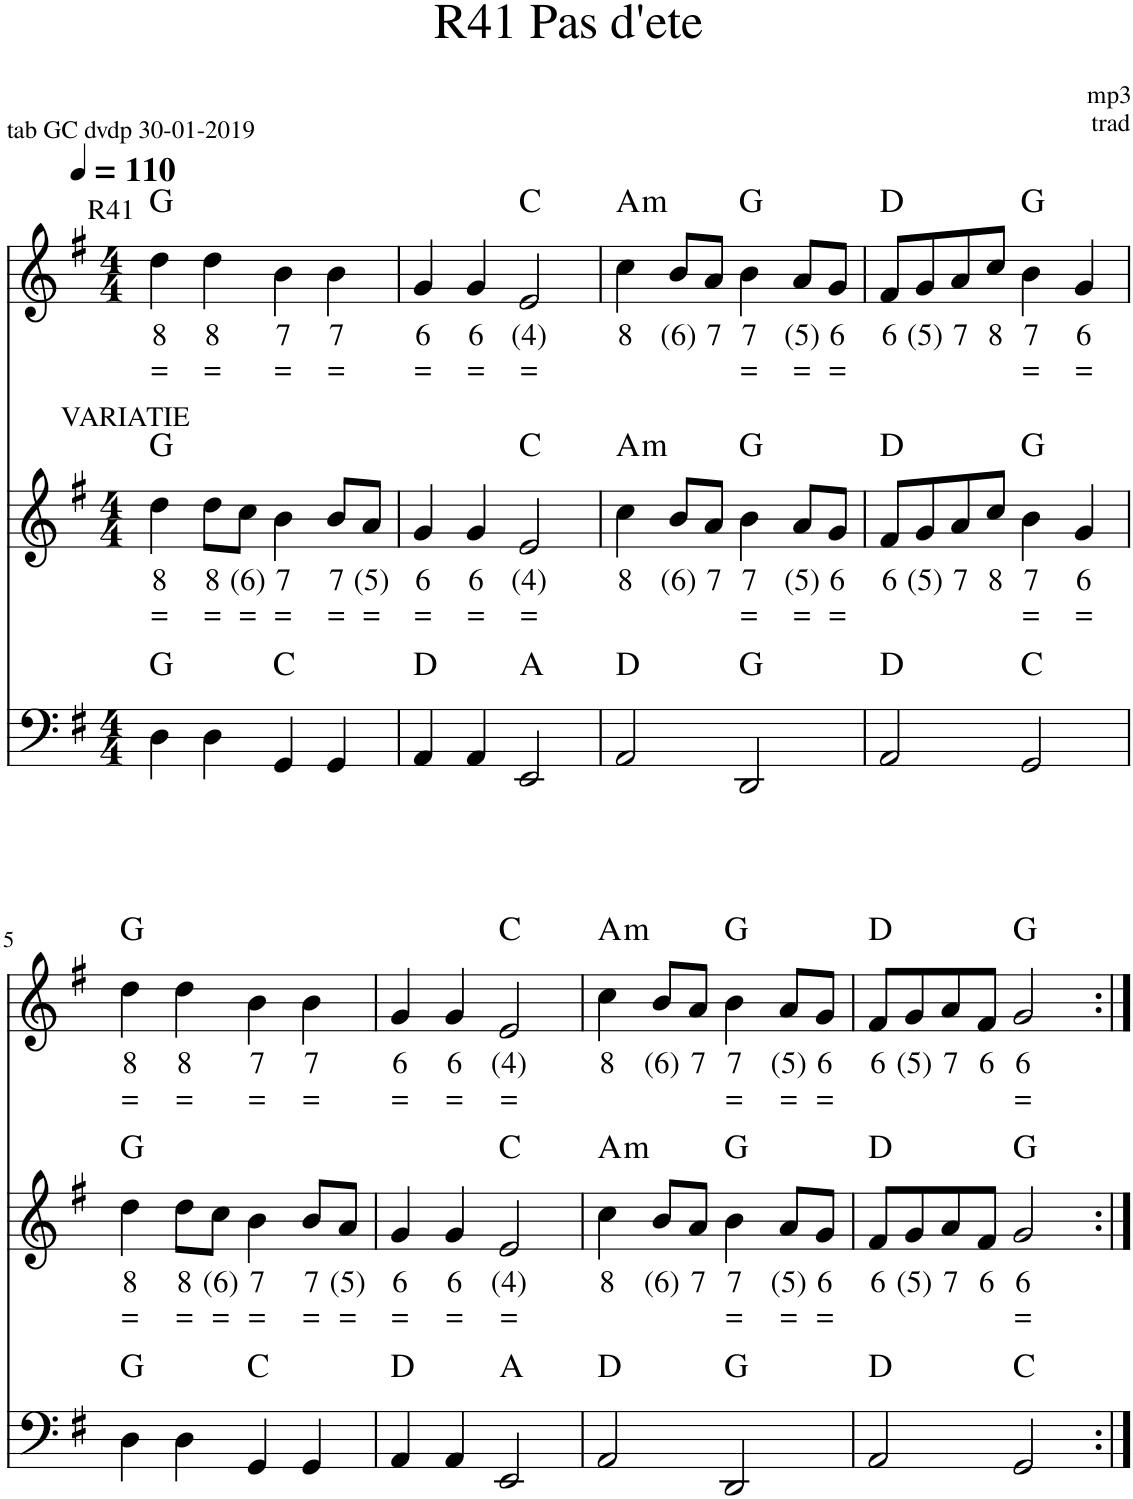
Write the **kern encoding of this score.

**kern	**kern	**text	**text	**kern	**text	**text	**harte	**kern	**text	**text	**harte
*part4	*part3	*part3	*part3	*part2	*part2	*part2	*part2	*part1	*part1	*part1	*part1
*staff4	*staff3	*staff3	*staff3	*staff2	*staff2	*staff2	*	*staff1	*staff1	*staff1	*
*I"Stem	*I"Stem	*	*	*I"Stem	*	*	*	*I"Piano	*	*	*
*	*stria5	*	*	*	*	*	*	*	*	*	*
*clefF4	*clefG2	*	*	*clefG2	*	*	*	*clefG2	*	*	*
*k[f#]	*k[f#]	*	*	*k[f#]	*	*	*	*k[f#]	*	*	*
*M4/4	*M4/4	*	*	*M4/4	*	*	*	*M4/4	*	*	*
*MM110	*MM110	*	*	*MM110	*	*	*	*MM110	*	*	*
=1	=1	=1	=1	=1	=1	=1	=1	=1	=1	=1	=1
!	!	!	!	!	!	!	!	!LO:TX:a:t=R41	!	!	!
!	!	!	!	!LO:TX:a:t=VARIATIE	!	!	!	!	!	!	!
!	!LO:TX:a:t=SIMPEL	!	!	!	!	!	!	!	!	!	!
!	!	!	!	!	!LO:LY:b	!LO:LY:b	!	!	!LO:LY:b	!LO:LY:b	!
4D\	4dd	8	=	4dd\	8	=	G:maj	4dd\	8	=	G:maj
!	!	!	!	!	!LO:LY:b	!LO:LY:b	!	!	!LO:LY:b	!LO:LY:b	!
4D\	4dd	8	=	8dd\L	8	=	.	4dd\	8	=	.
!	!	!	!	!	!LO:LY:b	!LO:LY:b	!	!	!	!	!
.	.	.	.	8cc\J	(6)	=	.	.	.	.	.
!	!	!	!	!	!LO:LY:b	!LO:LY:b	!	!	!LO:LY:b	!LO:LY:b	!
4GG/	4b	7	=	4b\	7	=	.	4b\	7	=	.
!	!	!	!	!	!LO:LY:b	!LO:LY:b	!	!	!LO:LY:b	!LO:LY:b	!
4GG/	4b	7	=	8b/L	7	=	.	4b\	7	=	.
!	!	!	!	!	!LO:LY:b	!LO:LY:b	!	!	!	!	!
.	.	.	.	8a/J	(5)	=	.	.	.	.	.
=2	=2	=2	=2	=2	=2	=2	=2	=2	=2	=2	=2
!	!	!	!	!	!LO:LY:b	!LO:LY:b	!	!	!LO:LY:b	!LO:LY:b	!
4AA/	4g	6	=	4g/	6	=	.	4g/	6	=	.
!	!	!	!	!	!LO:LY:b	!LO:LY:b	!	!	!LO:LY:b	!LO:LY:b	!
4AA/	4g	6	=	4g/	6	=	.	4g/	6	=	.
!	!	!	!	!	!LO:LY:b	!LO:LY:b	!	!	!LO:LY:b	!LO:LY:b	!
2EE/	2e	(4)	=	2e/	(4)	=	C:maj	2e/	(4)	=	C:maj
=3	=3	=3	=3	=3	=3	=3	=3	=3	=3	=3	=3
!	!	!	!	!	!LO:LY:b	!	!LO:H:kt=m	!	!LO:LY:b	!	!LO:H:kt=m
2AA/	4cc	8	.	4cc\	8	.	A:min	4cc\	8	.	A:min
!	!	!	!	!	!LO:LY:b	!	!	!	!LO:LY:b	!	!
.	8b/L	(6)	.	8b/L	(6)	.	.	8b/L	(6)	.	.
!	!	!	!	!	!LO:LY:b	!	!	!	!LO:LY:b	!	!
.	8a/J	7	.	8a/J	7	.	.	8a/J	7	.	.
!	!	!	!	!	!LO:LY:b	!LO:LY:b	!	!	!LO:LY:b	!LO:LY:b	!
2DD/	4b	7	=	4b\	7	=	G:maj	4b\	7	=	G:maj
!	!	!	!	!	!LO:LY:b	!LO:LY:b	!	!	!LO:LY:b	!LO:LY:b	!
.	8a/L	(5)	=	8a/L	(5)	=	.	8a/L	(5)	=	.
!	!	!	!	!	!LO:LY:b	!LO:LY:b	!	!	!LO:LY:b	!LO:LY:b	!
.	8g/J	6	=	8g/J	6	=	.	8g/J	6	=	.
=4	=4	=4	=4	=4	=4	=4	=4	=4	=4	=4	=4
!	!	!	!	!	!LO:LY:b	!	!	!	!LO:LY:b	!	!
2AA/	8f#/L	6	.	8f#/L	6	.	D:maj	8f#/L	6	.	D:maj
!	!	!	!	!	!LO:LY:b	!	!	!	!LO:LY:b	!	!
.	8g/J	(5)	.	8g/	(5)	.	.	8g/	(5)	.	.
!	!	!	!	!	!LO:LY:b	!	!	!	!LO:LY:b	!	!
.	8a\L	7	.	8a/	7	.	.	8a/	7	.	.
!	!	!	!	!	!LO:LY:b	!	!	!	!LO:LY:b	!	!
.	8cc\J	8	.	8cc/J	8	.	.	8cc/J	8	.	.
!	!	!	!	!	!LO:LY:b	!LO:LY:b	!	!	!LO:LY:b	!LO:LY:b	!
2GG/	4b	7	=	4b\	7	=	G:maj	4b\	7	=	G:maj
!	!	!	!	!	!LO:LY:b	!LO:LY:b	!	!	!LO:LY:b	!LO:LY:b	!
.	4g	6	=	4g/	6	=	.	4g/	6	=	.
!!LO:LB:g=z
=5	=5	=5	=5	=5	=5	=5	=5	=5	=5	=5	=5
!	!	!	!	!	!LO:LY:b	!LO:LY:b	!	!	!LO:LY:b	!LO:LY:b	!
4D\	4dd	8	=	4dd\	8	=	G:maj	4dd\	8	=	G:maj
!	!	!	!	!	!LO:LY:b	!LO:LY:b	!	!	!LO:LY:b	!LO:LY:b	!
4D\	4dd	8	=	8dd\L	8	=	.	4dd\	8	=	.
!	!	!	!	!	!LO:LY:b	!LO:LY:b	!	!	!	!	!
.	.	.	.	8cc\J	(6)	=	.	.	.	.	.
!	!	!	!	!	!LO:LY:b	!LO:LY:b	!	!	!LO:LY:b	!LO:LY:b	!
4GG/	4b	7	=	4b\	7	=	.	4b\	7	=	.
!	!	!	!	!	!LO:LY:b	!LO:LY:b	!	!	!LO:LY:b	!LO:LY:b	!
4GG/	4b	7	=	8b/L	7	=	.	4b\	7	=	.
!	!	!	!	!	!LO:LY:b	!LO:LY:b	!	!	!	!	!
.	.	.	.	8a/J	(5)	=	.	.	.	.	.
=6	=6	=6	=6	=6	=6	=6	=6	=6	=6	=6	=6
!	!	!	!	!	!LO:LY:b	!LO:LY:b	!	!	!LO:LY:b	!LO:LY:b	!
4AA/	4g	6	=	4g/	6	=	.	4g/	6	=	.
!	!	!	!	!	!LO:LY:b	!LO:LY:b	!	!	!LO:LY:b	!LO:LY:b	!
4AA/	4g	6	=	4g/	6	=	.	4g/	6	=	.
!	!	!	!	!	!LO:LY:b	!LO:LY:b	!	!	!LO:LY:b	!LO:LY:b	!
2EE/	2e	(4)	=	2e/	(4)	=	C:maj	2e/	(4)	=	C:maj
=7	=7	=7	=7	=7	=7	=7	=7	=7	=7	=7	=7
!	!	!	!	!	!LO:LY:b	!	!LO:H:kt=m	!	!LO:LY:b	!	!LO:H:kt=m
2AA/	4cc	8	.	4cc\	8	.	A:min	4cc\	8	.	A:min
!	!	!	!	!	!LO:LY:b	!	!	!	!LO:LY:b	!	!
.	8b/L	(6)	.	8b/L	(6)	.	.	8b/L	(6)	.	.
!	!	!	!	!	!LO:LY:b	!	!	!	!LO:LY:b	!	!
.	8a/J	7	.	8a/J	7	.	.	8a/J	7	.	.
!	!	!	!	!	!LO:LY:b	!LO:LY:b	!	!	!LO:LY:b	!LO:LY:b	!
2DD/	4b	7	=	4b\	7	=	G:maj	4b\	7	=	G:maj
!	!	!	!	!	!LO:LY:b	!LO:LY:b	!	!	!LO:LY:b	!LO:LY:b	!
.	8a/L	(5)	=	8a/L	(5)	=	.	8a/L	(5)	=	.
!	!	!	!	!	!LO:LY:b	!LO:LY:b	!	!	!LO:LY:b	!LO:LY:b	!
.	8g/J	6	=	8g/J	6	=	.	8g/J	6	=	.
=8	=8	=8	=8	=8	=8	=8	=8	=8	=8	=8	=8
!	!	!	!	!	!LO:LY:b	!	!	!	!LO:LY:b	!	!
2AA/	8f#/L	6	.	8f#/L	6	.	D:maj	8f#/L	6	.	D:maj
!	!	!	!	!	!LO:LY:b	!	!	!	!LO:LY:b	!	!
.	8g/J	(5)	.	8g/	(5)	.	.	8g/	(5)	.	.
!	!	!	!	!	!LO:LY:b	!	!	!	!LO:LY:b	!	!
.	8a/L	7	.	8a/	7	.	.	8a/	7	.	.
!	!	!	!	!	!LO:LY:b	!	!	!	!LO:LY:b	!	!
.	8f#/J	6	.	8f#/J	6	.	.	8f#/J	6	.	.
!	!	!	!	!	!LO:LY:b	!LO:LY:b	!	!	!LO:LY:b	!LO:LY:b	!
2GG/	2g	6	=	2g/	6	=	G:maj	2g/	6	=	G:maj
=:|!	=:|!	=:|!	=:|!	=:|!	=:|!	=:|!	=:|!	=:|!	=:|!	=:|!	=:|!
*-	*-	*-	*-	*-	*-	*-	*-	*-	*-	*-	*-
